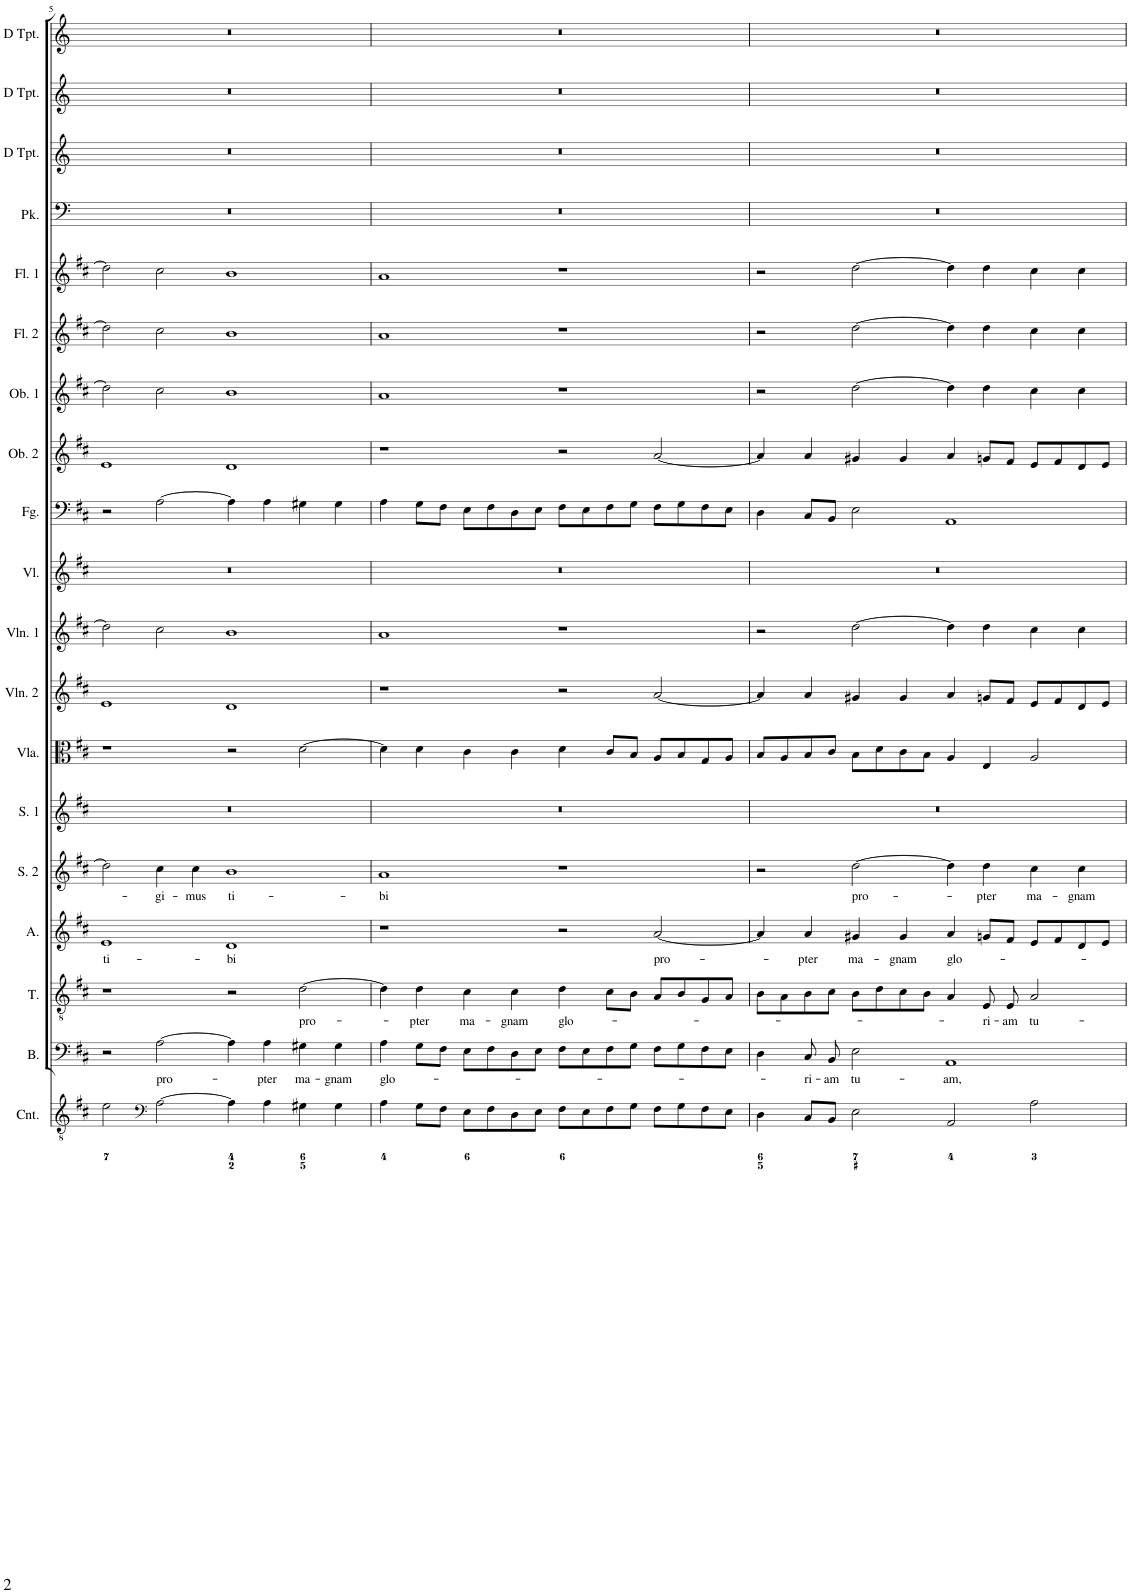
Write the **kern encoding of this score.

**kern	**kern	**text	**kern	**text	**kern	**text	**kern	**text	**kern	**kern	**kern	**kern	**kern	**kern	**kern	**kern	**kern	**kern	**kern	**kern	**kern	**kern
*part19	*part18	*part18	*part17	*part17	*part16	*part16	*part15	*part15	*part14	*part13	*part12	*part11	*part10	*part9	*part8	*part7	*part6	*part5	*part4	*part3	*part2	*part1
*staff19	*staff18	*staff18	*staff17	*staff17	*staff16	*staff16	*staff15	*staff15	*staff14	*staff13	*staff12	*staff11	*staff10	*staff9	*staff8	*staff7	*staff6	*staff5	*staff4	*staff3	*staff2	*staff1
*I"Continuo	*I"Basso	*	*I"Tenore	*	*I"Alto	*	*I"Soprano 2	*	*I"Soprano 1	*I"Viola	*I"Violino 2	*I"Violino 1	*I"Violino solo	*I"Fagotti	*I"Oboe d'amore 2	*I"Oboe d'amore 1	*I"Flauto traverso 2	*I"Flauto traverso 1	*I"Pauke	*I"D Trompete	*I"D Trompete	*I"D Trompete
*I'Cnt.	*I'B.	*	*I'T.	*	*I'A.	*	*I'S. 2	*	*I'S. 1	*I'Vla.	*I'Vln. 2	*I'Vln. 1	*I'Vl.	*I'Fg.	*I'Ob. 2	*I'Ob. 1	*I'Fl. 2	*I'Fl. 1	*I'Pk.	*I'D Tpt.	*I'D Tpt.	*I'D Tpt.
!!LO:PB:g=z
*clefGv2	*clefF4	*	*clefGv2	*	*clefG2	*	*clefG2	*	*clefG2	*clefC3	*clefG2	*clefG2	*clefG2	*clefF4	*clefG2	*clefG2	*clefG2	*clefG2	*clefF4	*clefG2	*clefG2	*clefG2
*	*	*	*	*	*	*	*	*	*	*	*	*	*	*	*	*	*	*	*Trd-1c-2	*Trd-1c-2	*Trd-1c-2	*Trd-1c-2
*k[f#c#]	*k[f#c#]	*	*k[f#c#]	*	*k[f#c#]	*	*k[f#c#]	*	*k[f#c#]	*k[f#c#]	*k[f#c#]	*k[f#c#]	*k[f#c#]	*k[f#c#]	*k[f#c#]	*k[f#c#]	*k[f#c#]	*k[f#c#]	*k[]	*k[]	*k[]	*k[]
*M4/2	*M4/2	*	*M4/2	*	*M4/2	*	*M4/2	*	*M4/2	*M4/2	*M4/2	*M4/2	*M4/2	*M4/2	*M4/2	*M4/2	*M4/2	*M4/2	*M4/2	*M4/2	*M4/2	*M4/2
*met(c|)	*met(c|)	*	*met(c|)	*	*met(c|)	*	*met(c|)	*	*met(c|)	*met(c|)	*met(c|)	*met(c|)	*met(c|)	*met(c|)	*met(c|)	*met(c|)	*met(c|)	*met(c|)	*met(c|)	*met(c|)	*met(c|)	*met(c|)
=5	=5	=5	=5	=5	=5	=5	=5	=5	=5	=5	=5	=5	=5	=5	=5	=5	=5	=5	=5	=5	=5	=5
!	!	!	!	!	!	!LO:LY:b	!	!	!	!	!	!	!	!	!	!	!	!	!	!	!	!
2e\	2r	.	1r	.	1e	ti-	2dd\]	.	0r	1r	1e	2dd\]	0r	2r	1e	2dd\]	2dd\]	2dd\]	0r	0r	0r	0r
*clefF4	*	*	*	*	*	*	*	*	*	*	*	*	*	*	*	*	*	*	*	*	*	*
!	!	!LO:LY:b	!	!	!	!	!	!LO:LY:b	!	!	!	!	!	!	!	!	!	!	!	!	!	!
[2A\	[2A\	pro-	.	.	.	.	4cc#\	-gi-	.	.	.	2cc#\	.	[2A\	.	2cc#\	2cc#\	2cc#\	.	.	.	.
!	!	!	!	!	!	!	!	!LO:LY:b	!	!	!	!	!	!	!	!	!	!	!	!	!	!
.	.	.	.	.	.	.	4cc#\	-mus	.	.	.	.	.	.	.	.	.	.	.	.	.	.
!	!	!	!	!	!	!LO:LY:b	!	!LO:LY:b	!	!	!	!	!	!	!	!	!	!	!	!	!	!
4A\]	4A\]	.	2r	.	1d	-bi	1b	ti-	.	2r	1d	1b	.	4A\]	1d	1b	1b	1b	.	.	.	.
!	!	!LO:LY:b	!	!	!	!	!	!	!	!	!	!	!	!	!	!	!	!	!	!	!	!
4A\	4A\	-pter	.	.	.	.	.	.	.	.	.	.	.	4A\	.	.	.	.	.	.	.	.
!	!	!LO:LY:b	!	!LO:LY:b	!	!	!	!	!	!	!	!	!	!	!	!	!	!	!	!	!	!
4G#X\	4G#X\	ma-	[2d\	pro-	.	.	.	.	.	[2d\	.	.	.	4G#X\	.	.	.	.	.	.	.	.
!	!	!LO:LY:b	!	!	!	!	!	!	!	!	!	!	!	!	!	!	!	!	!	!	!	!
4G#\	4G#\	-gnam	.	.	.	.	.	.	.	.	.	.	.	4G#\	.	.	.	.	.	.	.	.
=6	=6	=6	=6	=6	=6	=6	=6	=6	=6	=6	=6	=6	=6	=6	=6	=6	=6	=6	=6	=6	=6	=6
!	!	!LO:LY:b	!	!	!	!	!	!LO:LY:b	!	!	!	!	!	!	!	!	!	!	!	!	!	!
4A\	4A\	glo-	4d\]	.	1r	.	1a	-bi	0r	4d\]	1r	1a	0r	4A\	1r	1a	1a	1a	0r	0r	0r	0r
!	!	!	!	!LO:LY:b	!	!	!	!	!	!	!	!	!	!	!	!	!	!	!	!	!	!
8G\L	8G\L	.	4d\	-pter	.	.	.	.	.	4d\	.	.	.	8G\L	.	.	.	.	.	.	.	.
8F#\J	8F#\J	.	.	.	.	.	.	.	.	.	.	.	.	8F#\J	.	.	.	.	.	.	.	.
!	!	!	!	!LO:LY:b	!	!	!	!	!	!	!	!	!	!	!	!	!	!	!	!	!	!
8E\L	8E\L	.	4c#\	ma-	.	.	.	.	.	4c#\	.	.	.	8E\L	.	.	.	.	.	.	.	.
8F#\	8F#\	.	.	.	.	.	.	.	.	.	.	.	.	8F#\	.	.	.	.	.	.	.	.
!	!	!	!	!LO:LY:b	!	!	!	!	!	!	!	!	!	!	!	!	!	!	!	!	!	!
8D\	8D\	.	4c#\	-gnam	.	.	.	.	.	4c#\	.	.	.	8D\	.	.	.	.	.	.	.	.
8E\J	8E\J	.	.	.	.	.	.	.	.	.	.	.	.	8E\J	.	.	.	.	.	.	.	.
!	!	!	!	!LO:LY:b	!	!	!	!	!	!	!	!	!	!	!	!	!	!	!	!	!	!
8F#\L	8F#\L	.	4d\	glo-	2r	.	1r	.	.	4d\	2r	1r	.	8F#\L	2r	1r	1r	1r	.	.	.	.
8E\	8E\	.	.	.	.	.	.	.	.	.	.	.	.	8E\	.	.	.	.	.	.	.	.
8F#\	8F#\	.	8c#\L	.	.	.	.	.	.	8c#/L	.	.	.	8F#\	.	.	.	.	.	.	.	.
8G\J	8G\J	.	8B\J	.	.	.	.	.	.	8B/J	.	.	.	8G\J	.	.	.	.	.	.	.	.
!	!	!	!	!	!	!LO:LY:b	!	!	!	!	!	!	!	!	!	!	!	!	!	!	!	!
8F#\L	8F#\L	.	8A/L	.	[2a/	pro-	.	.	.	8A/L	[2a/	.	.	8F#\L	[2a/	.	.	.	.	.	.	.
8G\	8G\	.	8B/	.	.	.	.	.	.	8B/	.	.	.	8G\	.	.	.	.	.	.	.	.
8F#\	8F#\	.	8G/	.	.	.	.	.	.	8G/	.	.	.	8F#\	.	.	.	.	.	.	.	.
8E\J	8E\J	.	8A/J	.	.	.	.	.	.	8A/J	.	.	.	8E\J	.	.	.	.	.	.	.	.
=7	=7	=7	=7	=7	=7	=7	=7	=7	=7	=7	=7	=7	=7	=7	=7	=7	=7	=7	=7	=7	=7	=7
4D\	4D\	.	8B\L	.	4a/]	.	2r	.	0r	8B/L	4a/]	2r	0r	4D\	4a/]	2r	2r	2r	0r	0r	0r	0r
.	.	.	8A\	.	.	.	.	.	.	8A/	.	.	.	.	.	.	.	.	.	.	.	.
!	!	!LO:LY:b	!	!	!	!LO:LY:b	!	!	!	!	!	!	!	!	!	!	!	!	!	!	!	!
8C#/L	8C#/	-ri-	8B\	.	4a/	-pter	.	.	.	8B/	4a/	.	.	8C#/L	4a/	.	.	.	.	.	.	.
!	!	!LO:LY:b	!	!	!	!	!	!	!	!	!	!	!	!	!	!	!	!	!	!	!	!
8BB/J	8BB/	-am	8c#\J	.	.	.	.	.	.	8c#/J	.	.	.	8BB/J	.	.	.	.	.	.	.	.
!	!	!LO:LY:b	!	!	!	!LO:LY:b	!	!LO:LY:b	!	!	!	!	!	!	!	!	!	!	!	!	!	!
2E\	2E\	tu-	8B\L	.	4g#X/	ma-	[2dd\	pro-	.	8B\L	4g#X/	[2dd\	.	2E\	4g#X/	[2dd\	[2dd\	[2dd\	.	.	.	.
.	.	.	8d\	.	.	.	.	.	.	8d\	.	.	.	.	.	.	.	.	.	.	.	.
!	!	!	!	!	!	!LO:LY:b	!	!	!	!	!	!	!	!	!	!	!	!	!	!	!	!
.	.	.	8c#\	.	4g#/	-gnam	.	.	.	8c#\	4g#/	.	.	.	4g#/	.	.	.	.	.	.	.
.	.	.	8B\J	.	.	.	.	.	.	8B\J	.	.	.	.	.	.	.	.	.	.	.	.
!	!	!LO:LY:b	!	!	!	!LO:LY:b	!	!	!	!	!	!	!	!	!	!	!	!	!	!	!	!
2AA/	1AA	-am,	4A/	.	4a/	glo-	4dd\]	.	.	4A/	4a/	4dd\]	.	1AA	4a/	4dd\]	4dd\]	4dd\]	.	.	.	.
!	!	!	!	!LO:LY:b	!	!	!	!LO:LY:b	!	!	!	!	!	!	!	!	!	!	!	!	!	!
.	.	.	8E/	-ri-	8gn/L	.	4dd\	-pter	.	4E/	8gn/L	4dd\	.	.	8gn/L	4dd\	4dd\	4dd\	.	.	.	.
!	!	!	!	!LO:LY:b	!	!	!	!	!	!	!	!	!	!	!	!	!	!	!	!	!	!
.	.	.	8E/	-am	8f#/J	.	.	.	.	.	8f#/J	.	.	.	8f#/J	.	.	.	.	.	.	.
!	!	!	!	!LO:LY:b	!	!	!	!LO:LY:b	!	!	!	!	!	!	!	!	!	!	!	!	!	!
2A\	.	.	2A/	tu-	8e/L	.	4cc#\	ma-	.	2A/	8e/L	4cc#\	.	.	8e/L	4cc#\	4cc#\	4cc#\	.	.	.	.
.	.	.	.	.	8f#/	.	.	.	.	.	8f#/	.	.	.	8f#/	.	.	.	.	.	.	.
!	!	!	!	!	!	!	!	!LO:LY:b	!	!	!	!	!	!	!	!	!	!	!	!	!	!
.	.	.	.	.	8d/	.	4cc#\	-gnam	.	.	8d/	4cc#\	.	.	8d/	4cc#\	4cc#\	4cc#\	.	.	.	.
.	.	.	.	.	8e/J	.	.	.	.	.	8e/J	.	.	.	8e/J	.	.	.	.	.	.	.
=	=	=	=	=	=	=	=	=	=	=	=	=	=	=	=	=	=	=	=	=	=	=
*-	*-	*-	*-	*-	*-	*-	*-	*-	*-	*-	*-	*-	*-	*-	*-	*-	*-	*-	*-	*-	*-	*-
